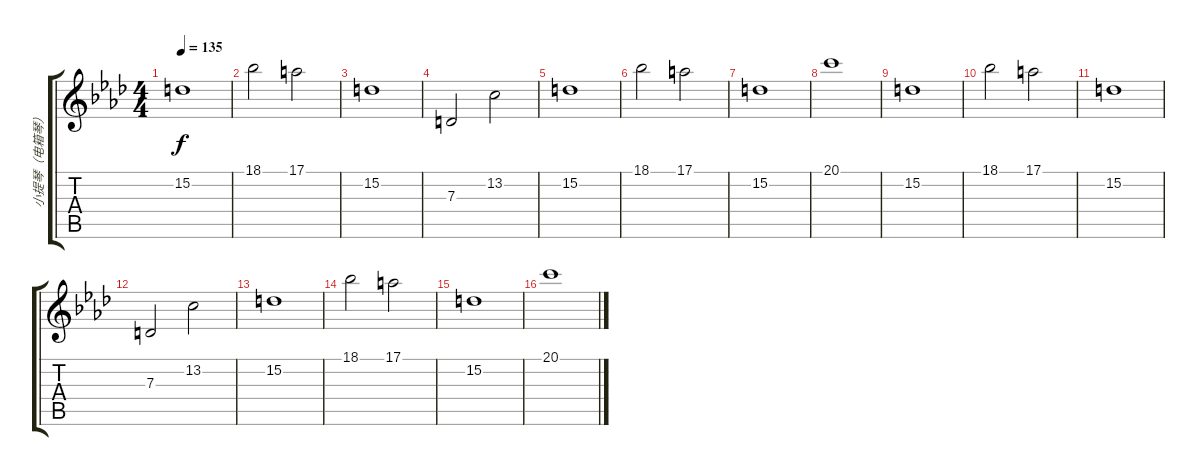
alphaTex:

\track ("小提琴（电箱琴）" "小提琴（电箱琴）") {instrument violin}
\staff {score tabs}
\tuning (E4 B3 G3 D3 A2 E2) {hide}
\ts (4 4)
\tempo 135
\clef g2
\ks ab
15.2.1{dy f} |
18.1.2 17.1.2 |
15.2.1 |
7.3.2 13.2.2 |
15.2.1 |
18.1.2 17.1.2 |
15.2.1 |
20.1.1 |
15.2.1 |
18.1.2 17.1.2 |
15.2.1 |
7.3.2 13.2.2 |
15.2.1 |
18.1.2 17.1.2 |
15.2.1 |
20.1.1
